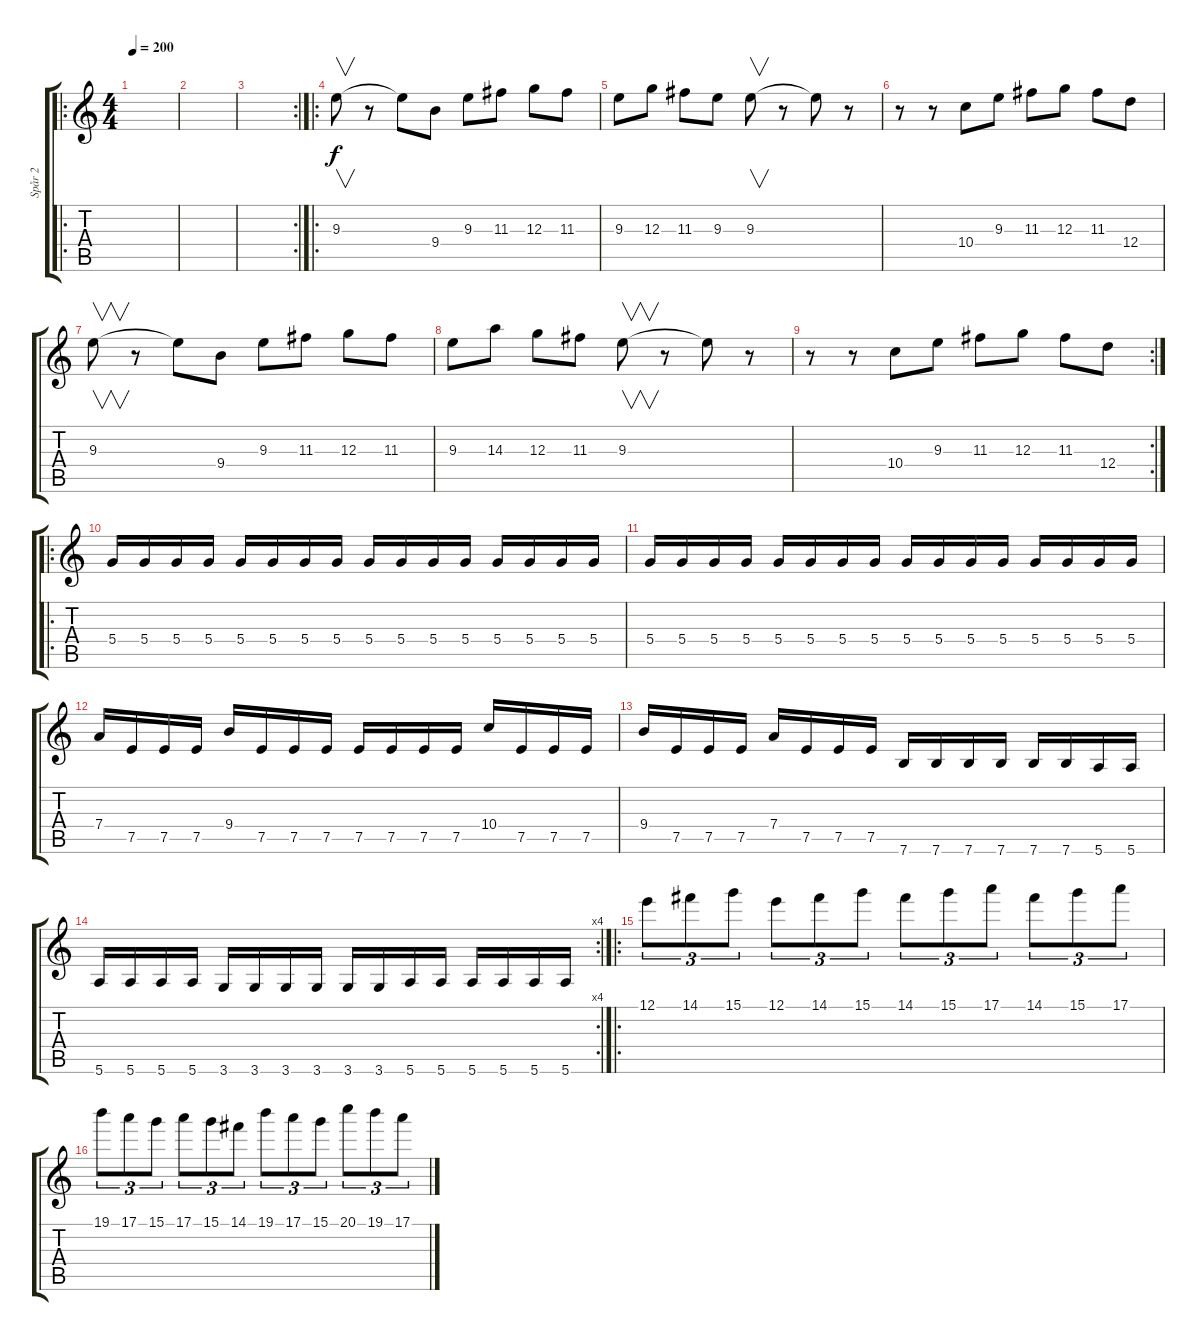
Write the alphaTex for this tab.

\track ("Spår 2" "Spår 2") {instrument overdrivenguitar}
\staff {score tabs}
\tuning (E4 B3 G3 D3 A2 E2) {hide}
\ro
\ts (4 4)
\tempo 200
\clef g2
\ks c
|
|
\rc 2
|
\ro
9.3.8{v} r.8 9.3{t}.8 9.4.8 9.3.8 11.3.8 12.3.8 11.3.8 |
9.3.8 12.3.8 11.3.8 9.3.8 9.3.8{v} r.8 9.3{t}.8 r.8 |
r.8 r.8 10.4.8 9.3.8 11.3.8 12.3.8 11.3.8 12.4.8 |
9.3.8{v} r.8 9.3{t}.8 9.4.8 9.3.8 11.3.8 12.3.8 11.3.8 |
9.3.8 14.3.8 12.3.8 11.3.8 9.3.8{v} r.8 9.3{t}.8 r.8 |
\rc 2
r.8 r.8 10.4.8 9.3.8 11.3.8 12.3.8 11.3.8 12.4.8 |
\ro
5.4.16 5.4.16 5.4.16 5.4.16 5.4.16 5.4.16 5.4.16 5.4.16 5.4.16 5.4.16 5.4.16 5.4.16 5.4.16 5.4.16 5.4.16 5.4.16 |
5.4.16 5.4.16 5.4.16 5.4.16 5.4.16 5.4.16 5.4.16 5.4.16 5.4.16 5.4.16 5.4.16 5.4.16 5.4.16 5.4.16 5.4.16 5.4.16 |
7.4.16 7.5.16 7.5.16 7.5.16 9.4.16 7.5.16 7.5.16 7.5.16 7.5.16 7.5.16 7.5.16 7.5.16 10.4.16 7.5.16 7.5.16 7.5.16 |
9.4.16 7.5.16 7.5.16 7.5.16 7.4.16 7.5.16 7.5.16 7.5.16 7.6.16 7.6.16 7.6.16 7.6.16 7.6.16 7.6.16 5.6.16 5.6.16 |
\rc 4
5.6.16 5.6.16 5.6.16 5.6.16 3.6.16 3.6.16 3.6.16 3.6.16 3.6.16 3.6.16 5.6.16 5.6.16 5.6.16 5.6.16 5.6.16 5.6.16 |
\ro
12.1.8{tu (3 2)} 14.1.8{tu (3 2)} 15.1.8{tu (3 2)} 12.1.8{tu (3 2)} 14.1.8{tu (3 2)} 15.1.8{tu (3 2)} 14.1.8{tu (3 2)} 15.1.8{tu (3 2)} 17.1.8{tu (3 2)} 14.1.8{tu (3 2)} 15.1.8{tu (3 2)} 17.1.8{tu (3 2)} |
19.1.8{tu (3 2)} 17.1.8{tu (3 2)} 15.1.8{tu (3 2)} 17.1.8{tu (3 2)} 15.1.8{tu (3 2)} 14.1.8{tu (3 2)} 19.1.8{tu (3 2)} 17.1.8{tu (3 2)} 15.1.8{tu (3 2)} 20.1.8{tu (3 2)} 19.1.8{tu (3 2)} 17.1.8{tu (3 2)}
